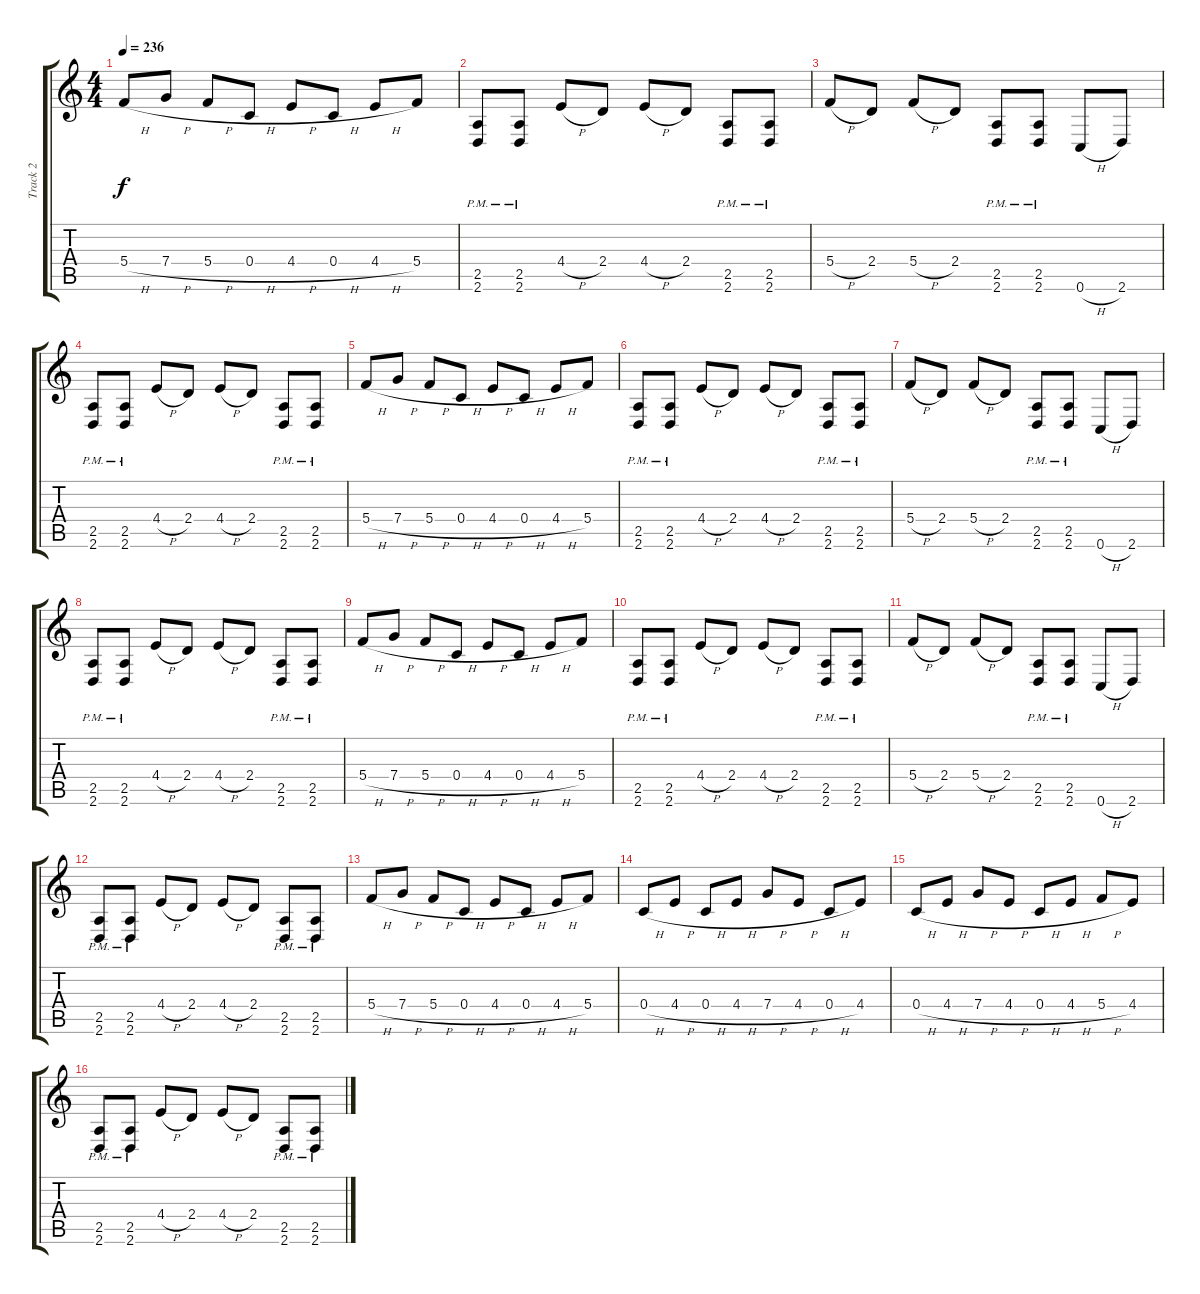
\track ("Track 2" "Track 2") {instrument distortionguitar}
\staff {score tabs}
\tuning (D4 A3 F3 C3 G2 C2) {hide}
\ts (4 4)
\tempo 236
\clef g2
\ks c
5.4{h}.8{dy f} 7.4{h}.8 5.4{h}.8 0.4{h}.8 4.4{h}.8 0.4{h}.8 4.4{h}.8 5.4.8 |
(2.5{pm} 2.6{pm}).8 (2.5{pm} 2.6{pm}).8 4.4{h}.8 2.4.8 4.4{h}.8 2.4.8 (2.5{pm} 2.6{pm}).8 (2.5{pm} 2.6{pm}).8 |
5.4{h}.8 2.4.8 5.4{h}.8 2.4.8 (2.5{pm} 2.6{pm}).8 (2.5{pm} 2.6{pm}).8 0.6{h}.8 2.6.8 |
(2.5{pm} 2.6{pm}).8 (2.5{pm} 2.6{pm}).8 4.4{h}.8 2.4.8 4.4{h}.8 2.4.8 (2.5{pm} 2.6{pm}).8 (2.5{pm} 2.6{pm}).8 |
5.4{h}.8 7.4{h}.8 5.4{h}.8 0.4{h}.8 4.4{h}.8 0.4{h}.8 4.4{h}.8 5.4.8 |
(2.5{pm} 2.6{pm}).8 (2.5{pm} 2.6{pm}).8 4.4{h}.8 2.4.8 4.4{h}.8 2.4.8 (2.5{pm} 2.6{pm}).8 (2.5{pm} 2.6{pm}).8 |
5.4{h}.8 2.4.8 5.4{h}.8 2.4.8 (2.5{pm} 2.6{pm}).8 (2.5{pm} 2.6{pm}).8 0.6{h}.8 2.6.8 |
(2.5{pm} 2.6{pm}).8 (2.5{pm} 2.6{pm}).8 4.4{h}.8 2.4.8 4.4{h}.8 2.4.8 (2.5{pm} 2.6{pm}).8 (2.5{pm} 2.6{pm}).8 |
5.4{h}.8 7.4{h}.8 5.4{h}.8 0.4{h}.8 4.4{h}.8 0.4{h}.8 4.4{h}.8 5.4.8 |
(2.5{pm} 2.6{pm}).8 (2.5{pm} 2.6{pm}).8 4.4{h}.8 2.4.8 4.4{h}.8 2.4.8 (2.5{pm} 2.6{pm}).8 (2.5{pm} 2.6{pm}).8 |
5.4{h}.8 2.4.8 5.4{h}.8 2.4.8 (2.5{pm} 2.6{pm}).8 (2.5{pm} 2.6{pm}).8 0.6{h}.8 2.6.8 |
(2.5{pm} 2.6{pm}).8 (2.5{pm} 2.6{pm}).8 4.4{h}.8 2.4.8 4.4{h}.8 2.4.8 (2.5{pm} 2.6{pm}).8 (2.5{pm} 2.6{pm}).8 |
5.4{h}.8 7.4{h}.8 5.4{h}.8 0.4{h}.8 4.4{h}.8 0.4{h}.8 4.4{h}.8 5.4.8 |
0.4{h}.8 4.4{h}.8 0.4{h}.8 4.4{h}.8 7.4{h}.8 4.4{h}.8 0.4{h}.8 4.4.8 |
0.4{h}.8 4.4{h}.8 7.4{h}.8 4.4{h}.8 0.4{h}.8 4.4{h}.8 5.4{h}.8 4.4.8 |
(2.5{pm} 2.6{pm}).8 (2.5{pm} 2.6{pm}).8 4.4{h}.8 2.4.8 4.4{h}.8 2.4.8 (2.5{pm} 2.6{pm}).8 (2.5{pm} 2.6{pm}).8
